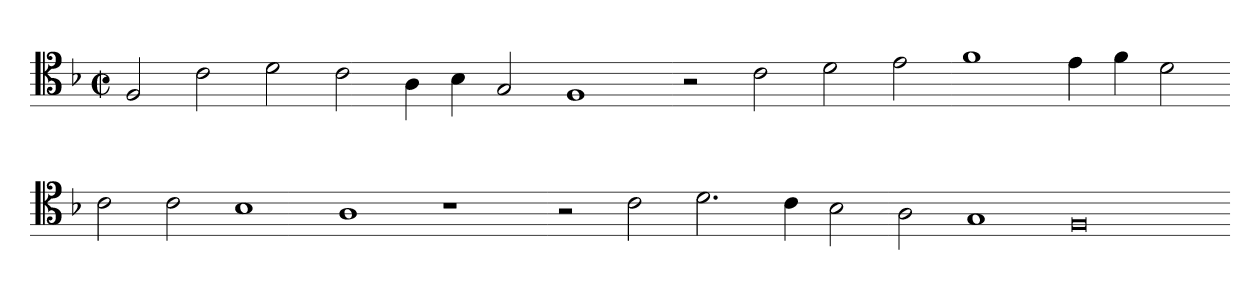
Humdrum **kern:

**kern
*part1
*staff1
*clefC4
*k[b-]
*M2/2
*met(c|)
=
2F
2c
2d
2c
4A
4B-
2G
1F
=-
2r
2c
2d
2e
1f
4e
4f
2d
=-
2c
2c
1B-
1A
1r
=-
2r
2c
2.d
4c
2B-
2A
1G
0F
=-
*-
